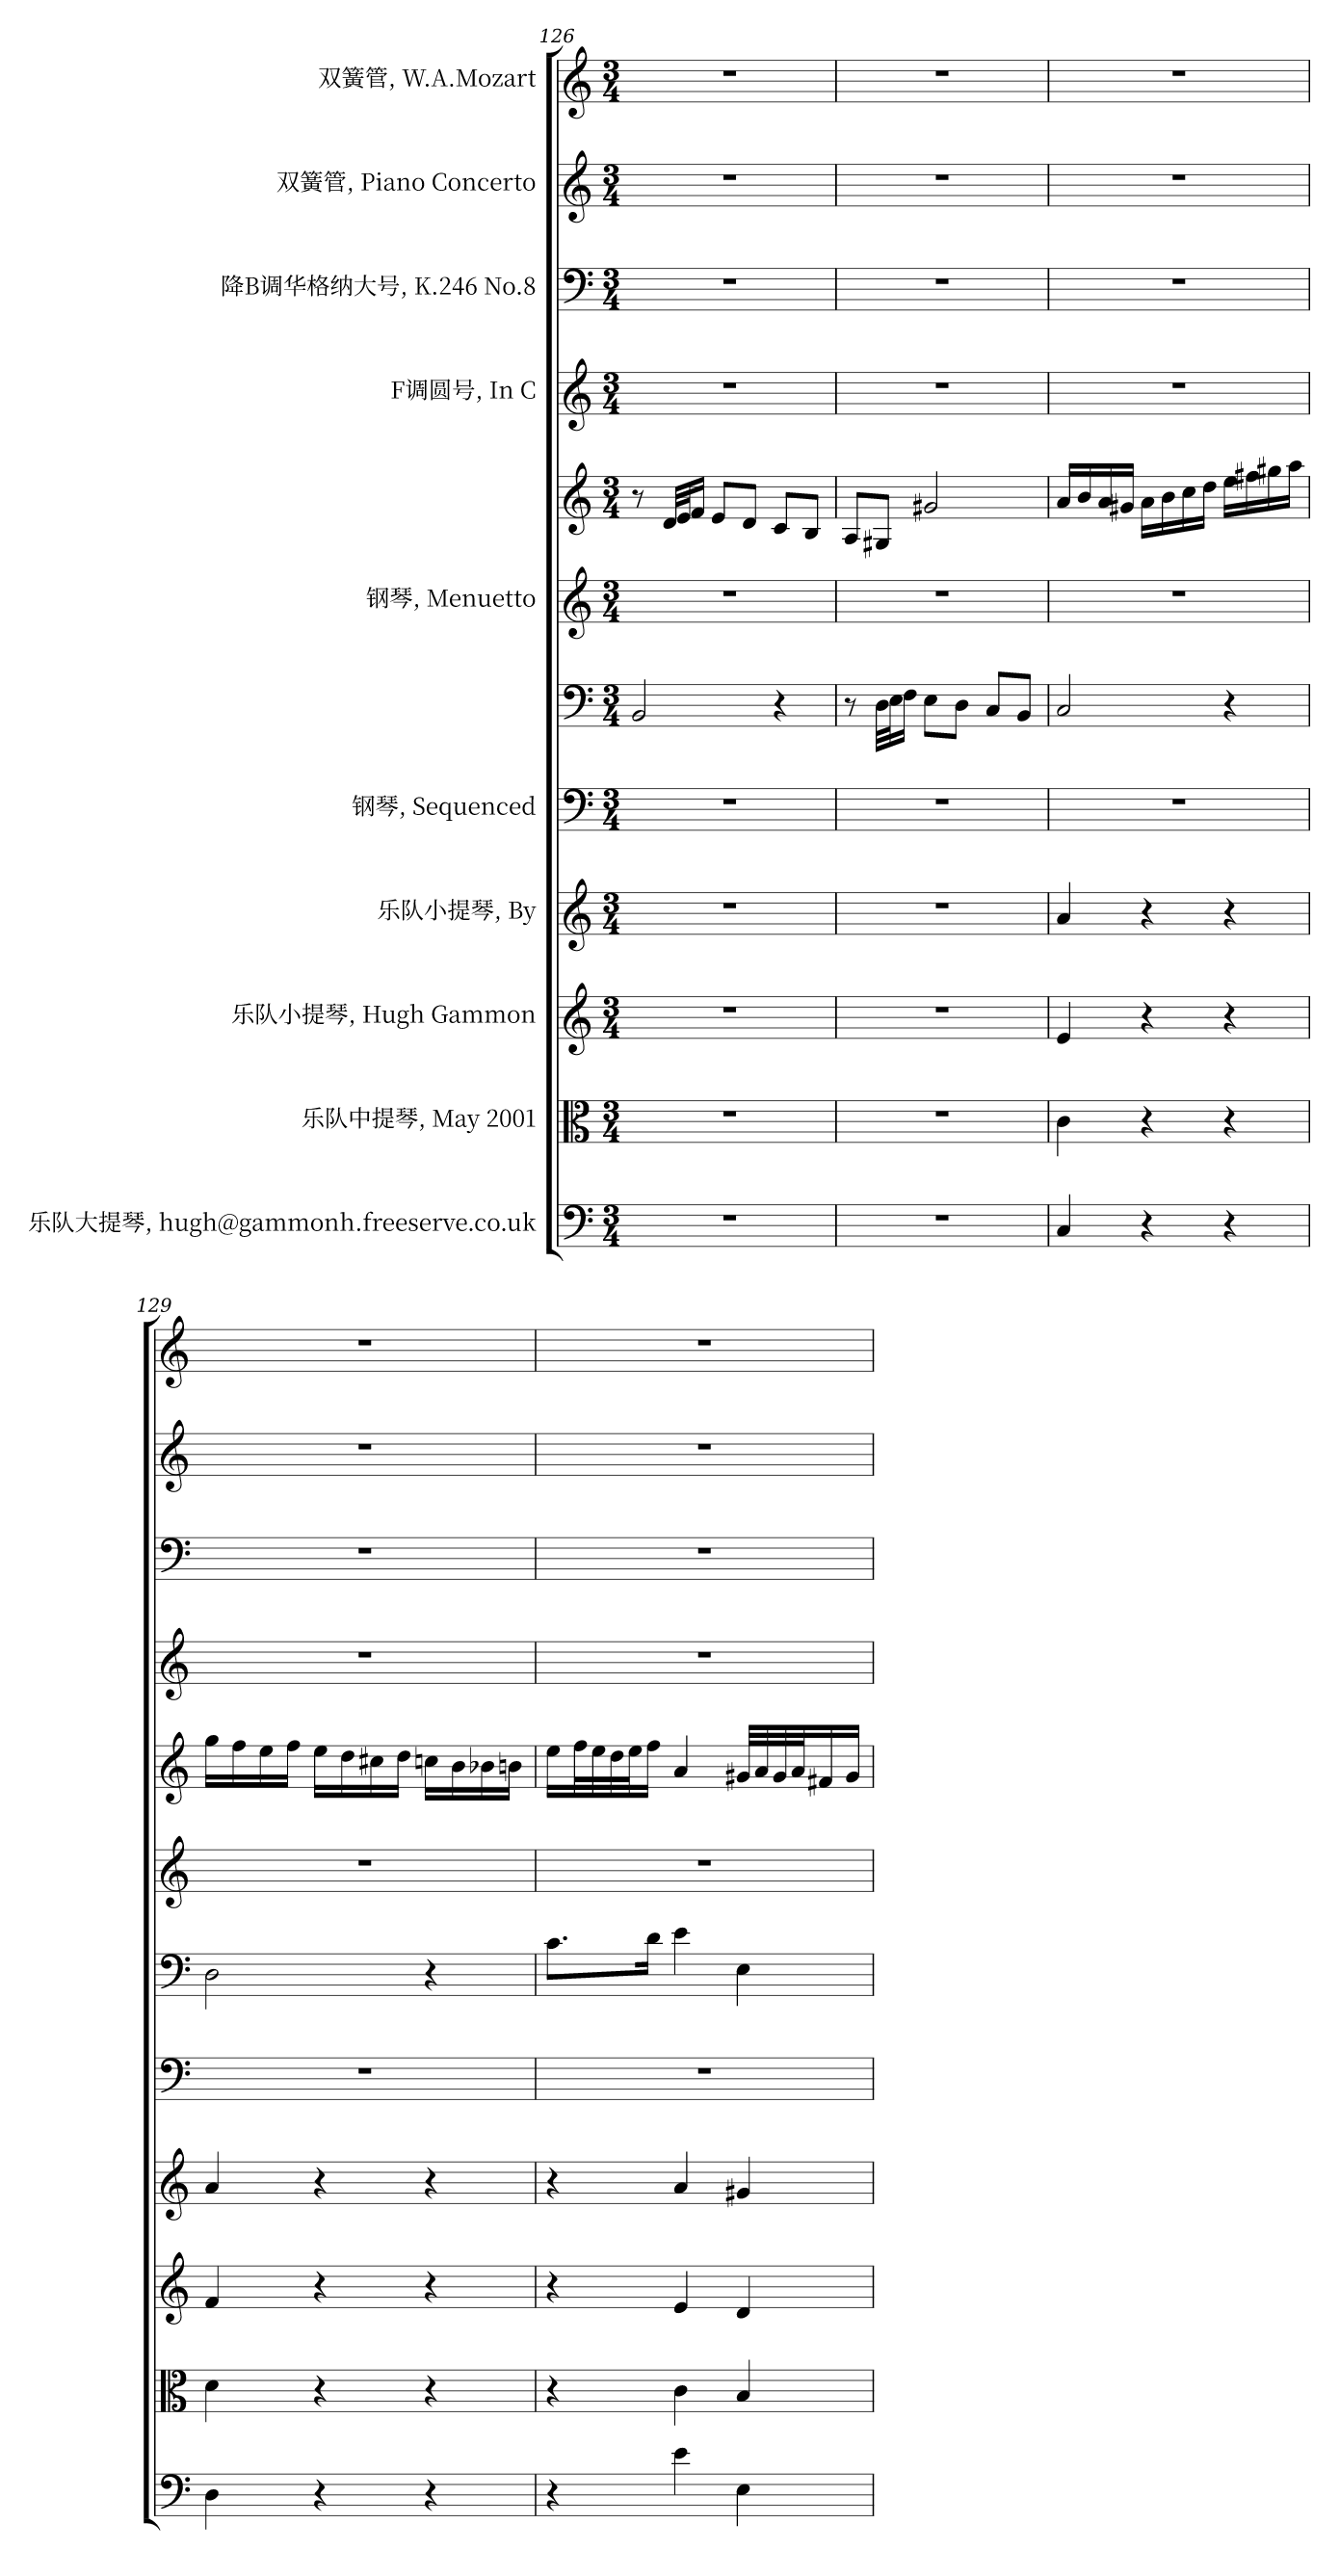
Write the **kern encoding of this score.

**kern	**kern	**kern	**kern	**kern	**kern	**kern	**kern	**kern	**kern	**kern	**kern
*part10	*part9	*part8	*part7	*part6	*part6	*part5	*part5	*part4	*part3	*part2	*part1
*staff12	*staff11	*staff10	*staff9	*staff8	*staff7	*staff6	*staff5	*staff4	*staff3	*staff2	*staff1
*I"乐队大提琴, hugh@gammonh.freeserve.co.uk	*I"乐队中提琴, May 2001	*I"乐队小提琴, Hugh Gammon	*I"乐队小提琴,         By	*I"钢琴, Sequenced	*	*I"钢琴, Menuetto	*	*I"F调圆号, In C	*I"降B调华格纳大号, K.246 No.8	*I"双簧管, Piano Concerto	*I"双簧管, W.A.Mozart
*clefF4	*clefC3	*clefG2	*clefG2	*clefF4	*clefF4	*clefG2	*clefG2	*clefG2	*clefF4	*clefG2	*clefG2
*	*	*	*	*	*	*	*	*ITrd4c7	*ITrd4c7	*	*
*k[]	*k[]	*k[]	*k[]	*k[]	*k[]	*k[]	*k[]	*k[b-]	*k[b-]	*k[]	*k[]
*M3/4	*M3/4	*M3/4	*M3/4	*M3/4	*M3/4	*M3/4	*M3/4	*M3/4	*M3/4	*M3/4	*M3/4
=126	=126	=126	=126	=126	=126	=126	=126	=126	=126	=126	=126
2.r	2.r	2.r	2.r	2.r	2BB/	2.r	8r	2.r	2.r	2.r	2.r
.	.	.	.	.	.	.	32d/LLL	.	.	.	.
.	.	.	.	.	.	.	32e/J	.	.	.	.
.	.	.	.	.	.	.	16f/JJ	.	.	.	.
.	.	.	.	.	.	.	8e/L	.	.	.	.
.	.	.	.	.	.	.	8d/J	.	.	.	.
.	.	.	.	.	4r	.	8c/L	.	.	.	.
.	.	.	.	.	.	.	8B/J	.	.	.	.
!!LO:PB:g=z
=127	=127	=127	=127	=127	=127	=127	=127	=127	=127	=127	=127
2.r	2.r	2.r	2.r	2.r	8r	2.r	8A/L	2.r	2.r	2.r	2.r
.	.	.	.	.	32D\LLL	.	8G#X/J	.	.	.	.
.	.	.	.	.	32E\J	.	.	.	.	.	.
.	.	.	.	.	16F\JJ	.	.	.	.	.	.
.	.	.	.	.	8E\L	.	2g#X/	.	.	.	.
.	.	.	.	.	8D\J	.	.	.	.	.	.
.	.	.	.	.	8C/L	.	.	.	.	.	.
.	.	.	.	.	8BB/J	.	.	.	.	.	.
=128	=128	=128	=128	=128	=128	=128	=128	=128	=128	=128	=128
4C/	4c\	4e/	4a/	2.r	2C/	2.r	16a/LL	2.r	2.r	2.r	2.r
.	.	.	.	.	.	.	16b/	.	.	.	.
.	.	.	.	.	.	.	16a/	.	.	.	.
.	.	.	.	.	.	.	16g#X/JJ	.	.	.	.
4r	4r	4r	4r	.	.	.	16a\LL	.	.	.	.
.	.	.	.	.	.	.	16b\	.	.	.	.
.	.	.	.	.	.	.	16cc\	.	.	.	.
.	.	.	.	.	.	.	16dd\JJ	.	.	.	.
4r	4r	4r	4r	.	4r	.	16ee\LL	.	.	.	.
.	.	.	.	.	.	.	16ff#X\	.	.	.	.
.	.	.	.	.	.	.	16gg#X\	.	.	.	.
.	.	.	.	.	.	.	16aa\JJ	.	.	.	.
=129	=129	=129	=129	=129	=129	=129	=129	=129	=129	=129	=129
4D\	4d\	4f/	4a/	2.r	2D\	2.r	16gg\LL	2.r	2.r	2.r	2.r
.	.	.	.	.	.	.	16ff\	.	.	.	.
.	.	.	.	.	.	.	16ee\	.	.	.	.
.	.	.	.	.	.	.	16ff\JJ	.	.	.	.
4r	4r	4r	4r	.	.	.	16ee\LL	.	.	.	.
.	.	.	.	.	.	.	16dd\	.	.	.	.
.	.	.	.	.	.	.	16cc#X\	.	.	.	.
.	.	.	.	.	.	.	16dd\JJ	.	.	.	.
4r	4r	4r	4r	.	4r	.	16ccn\LL	.	.	.	.
.	.	.	.	.	.	.	16b\	.	.	.	.
.	.	.	.	.	.	.	16b-X\	.	.	.	.
.	.	.	.	.	.	.	16bn\JJ	.	.	.	.
!!LO:PB:g=z
=130	=130	=130	=130	=130	=130	=130	=130	=130	=130	=130	=130
4r	4r	4r	4r	2.r	8.c\L	2.r	16ee\LL	2.r	2.r	2.r	2.r
.	.	.	.	.	.	.	32ff\L	.	.	.	.
.	.	.	.	.	.	.	32ee\	.	.	.	.
.	.	.	.	.	.	.	32dd\	.	.	.	.
.	.	.	.	.	.	.	32ee\J	.	.	.	.
.	.	.	.	.	16d\Jk	.	16ff\JJ	.	.	.	.
4e\	4c\	4e/	4a/	.	4e\	.	4a/	.	.	.	.
4E\	4B/	4d/	4g#X/	.	4E\	.	32g#X/LLL	.	.	.	.
.	.	.	.	.	.	.	32a/	.	.	.	.
.	.	.	.	.	.	.	32g#/	.	.	.	.
.	.	.	.	.	.	.	32a/J	.	.	.	.
.	.	.	.	.	.	.	16f#X/	.	.	.	.
.	.	.	.	.	.	.	16g#/JJ	.	.	.	.
=	=	=	=	=	=	=	=	=	=	=	=
*-	*-	*-	*-	*-	*-	*-	*-	*-	*-	*-	*-
